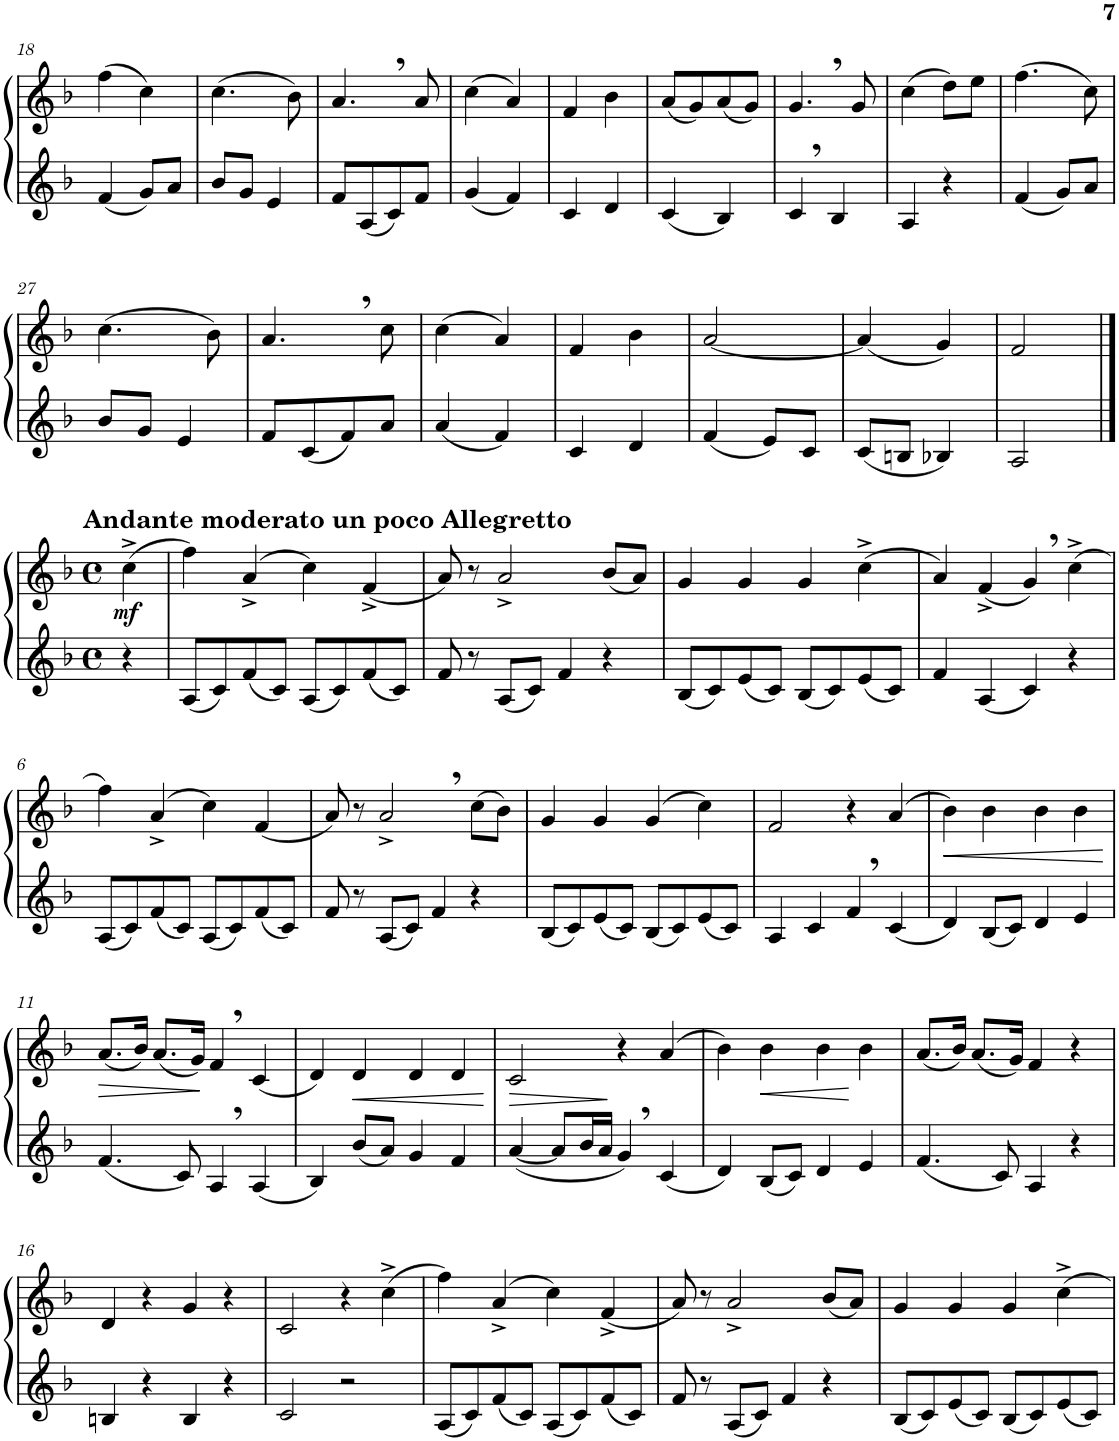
**kern	**kern	**dynam
*part2	*part1	*part1
*staff2	*staff1	*staff1
*I"Bb Trumpet	*I"Bb Trumpet	*
*I'Tpt	*I'Tpt	*
!!LO:PB:g=z
*clefG2	*clefG2	*
*Trd1c2	*Trd1c2	*
*k[b-]	*k[b-]	*
*M2/4	*M2/4	*
=18	=18	=18
(4f/	(4ff\	.
8g/L)	4cc\)	.
8a/J	.	.
=19	=19	=19
8b-/L	(4.cc\	.
8g/J	.	.
4e/	.	.
.	8b-\)	.
=20	=20	=20
8f/L	4.a,/	.
(8A/	.	.
8c/)	.	.
8f/J	8a/	.
=21	=21	=21
(4g/	(4cc\	.
4f/)	4a/)	.
=22	=22	=22
4c/	4f/	.
4d/	4b-\	.
=23	=23	=23
(4c/	(8a/L	.
.	8g/)	.
4B-/)	(8a/	.
.	8g/J)	.
=24	=24	=24
4c,/	4.g,/	.
4B-/	.	.
.	8g/	.
=25	=25	=25
4A/	(4cc\	.
4r	8dd\L)	.
.	8ee\J	.
=26	=26	=26
(4f/	(4.ff\	.
8g/L)	.	.
8a/J	8cc\)	.
!!LO:LB:g=z
=27	=27	=27
8b-/L	(4.cc\	.
8g/J	.	.
4e/	.	.
.	8b-\)	.
=28	=28	=28
8f/L	4.a,/	.
(8c/	.	.
8f/)	.	.
8a/J	8cc\	.
=29	=29	=29
(4a/	(4cc\	.
4f/)	4a/)	.
=30	=30	=30
4c/	4f/	.
4d/	4b-\	.
=31	=31	=31
(4f/	[2a/	.
8e/L)	.	.
8c/J	.	.
=32	=32	=32
(8c/L	(4a/]	.
8Bn/J	.	.
4B-X/)	4g/)	.
=33	=33	=33
2A/	2f/	.
!!LO:LB:g=z
==1	==1	==1
*M4/4	*M4/4	*
*met(c)	*met(c)	*
!	!LO:TX:a:B:t=Andante moderato un poco Allegretto	!
!	!	!LO:DY:b
4r	(4cc^\	mf
=2	=2	=2
(8A/L	4ff\)	.
8c/)	.	.
(8f/	(4a^/	.
8c/J)	.	.
(8A/L	4cc\)	.
8c/)	.	.
(8f/	(4f^/	.
8c/J)	.	.
=3	=3	=3
8f/	8a/)	.
8r	8r	.
(8A/L	2a^/	.
8c/J)	.	.
4f/	.	.
4r	(8b-/L	.
.	8a/J)	.
=4	=4	=4
(8B-/L	4g/	.
8c/)	.	.
(8e/	4g/	.
8c/J)	.	.
(8B-/L	4g/	.
8c/)	.	.
(8e/	(4cc^\	.
8c/J)	.	.
=5	=5	=5
4f/	4a/)	.
(4A/	(4f^/	.
4c/)	4g,/)	.
4r	(4cc^\	.
!!LO:LB:g=z
=6	=6	=6
(8A/L	4ff\)	.
8c/)	.	.
(8f/	(4a^/	.
8c/J)	.	.
(8A/L	4cc\)	.
8c/)	.	.
(8f/	(4f/	.
8c/J)	.	.
=7	=7	=7
8f/	8a/)	.
8r	8r	.
(8A/L	2a^,/	.
8c/J)	.	.
4f/	.	.
4r	(8cc\L	.
.	8b-\J)	.
=8	=8	=8
(8B-/L	4g/	.
8c/)	.	.
(8e/	4g/	.
8c/J)	.	.
(8B-/L	(4g/	.
8c/)	.	.
(8e/	4cc\)	.
8c/J)	.	.
=9	=9	=9
4A/	2f/	.
4c/	.	.
4f,/	4r	.
(4c/	(4a/	.
=10	=10	=10
!	!	!LO:HP:b
4d/)	4b-\)	<
(8B-/L	4b-\	.
8c/J)	.	.
4d/	4b-\	.
4e/	4b-\	.
.	.	[
!!LO:LB:g=z
=11	=11	=11
!	!	!LO:HP:b
(4.f/	(8.a/L	>
.	16b-/Jk)	.
.	(8.a/L	.
8c/)	.	.
.	16g/Jk)	.
4A,/	4f,/	]
(4A/	(4c/	.
=12	=12	=12
4B-/)	4d/)	.
!	!	!LO:HP:b
(8b-/L	4d/	<
8a/J)	.	.
4g/	4d/	.
4f/	4d/	.
.	.	[
=13	=13	=13
!	!	!LO:HP:b
([4a/	2c/	>
8a/L]	.	.
16b-/L	.	.
16a/JJ	.	.
4g,/)	4r	]
(4c/	(4a/	.
=14	=14	=14
4d/)	4b-\)	.
!	!	!LO:HP:b
(8B-/L	4b-\	<
8c/J)	.	.
4d/	4b-\	.
4e/	4b-\	[
=15	=15	=15
(4.f/	(8.a/L	.
.	16b-/Jk)	.
.	(8.a/L	.
8c/)	.	.
.	16g/Jk)	.
4A/	4f/	.
4r	4r	.
!!LO:LB:g=z
=16	=16	=16
4Bn/	4d/	.
4r	4r	.
4B/	4g/	.
4r	4r	.
=17	=17	=17
2c/	2c/	.
2r	4r	.
.	(4cc^\	.
=18	=18	=18
(8A/L	4ff\)	.
8c/)	.	.
(8f/	(4a^/	.
8c/J)	.	.
(8A/L	4cc\)	.
8c/)	.	.
(8f/	(4f^/	.
8c/J)	.	.
=19	=19	=19
8f/	8a/)	.
8r	8r	.
(8A/L	2a^/	.
8c/J)	.	.
4f/	.	.
4r	(8b-/L	.
.	8a/J)	.
=20	=20	=20
(8B-/L	4g/	.
8c/)	.	.
(8e/	4g/	.
8c/J)	.	.
(8B-/L	4g/	.
8c/)	.	.
(8e/	4cc^\	.
8c/J)	.	.
=	=	=
*-	*-	*-
